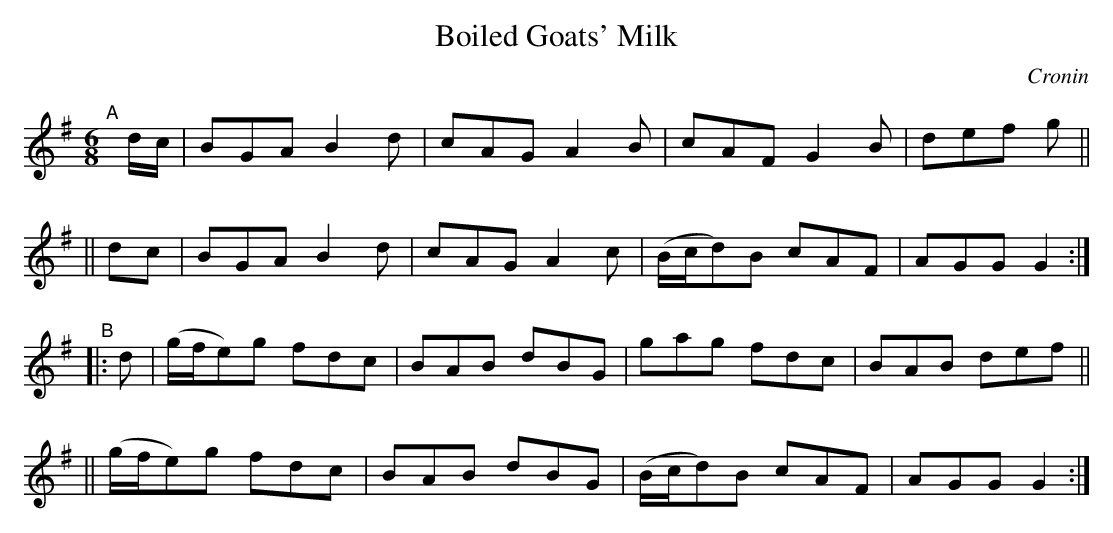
X:1
T: Boiled Goats' Milk
O: Cronin
M: 6/8
L: 1/8
K: G
"^A"[|]\
 d/c/ | BGA B2d | cAG A2B | cAF G2B | def g ||
|| dc | BGA B2d | cAG A2c | (B/c/d)B cAF | AGG G2 :|
"^B"|: d \
|  (g/f/e)g fdc | BAB dBG | gag fdc | BAB def ||
|| (g/f/e)g fdc | BAB dBG | (B/c/d)B cAF | AGG G2 :|
